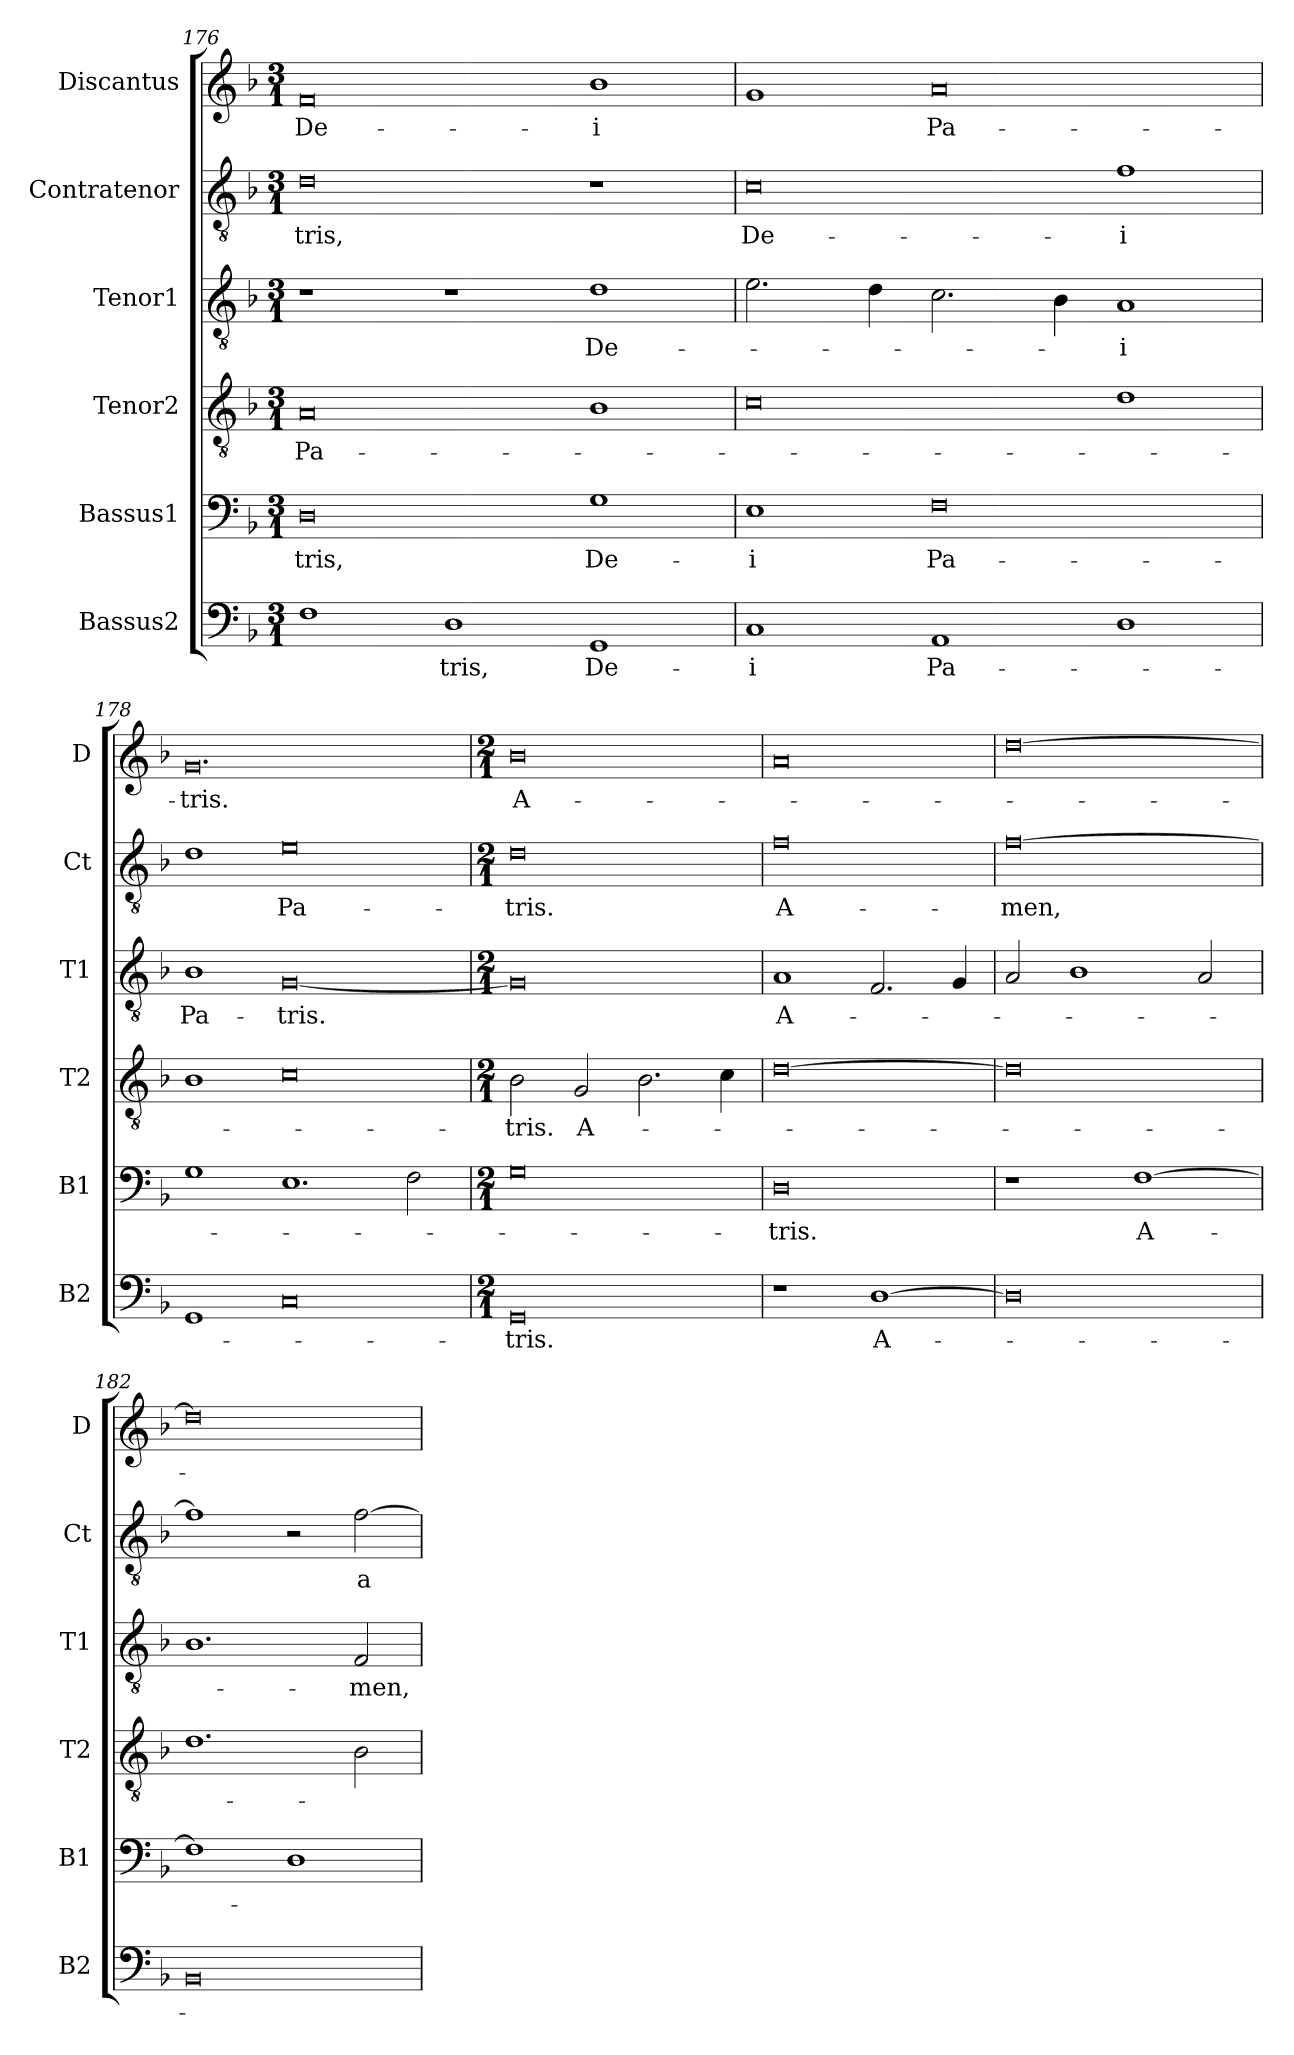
**kern	**text	**kern	**text	**kern	**text	**kern	**text	**kern	**text	**kern	**text
*part6	*part6	*part5	*part5	*part4	*part4	*part3	*part3	*part2	*part2	*part1	*part1
*staff6	*staff6	*staff5	*staff5	*staff4	*staff4	*staff3	*staff3	*staff2	*staff2	*staff1	*staff1
*I"Bassus2	*	*I"Bassus1	*	*I"Tenor2	*	*I"Tenor1	*	*I"Contratenor	*	*I"Discantus	*
*I'B2	*	*I'B1	*	*I'T2	*	*I'T1	*	*I'Ct	*	*I'D	*
*clefF4	*	*clefF4	*	*clefGv2	*	*clefGv2	*	*clefGv2	*	*clefG2	*
*k[b-]	*	*k[b-]	*	*k[b-]	*	*k[b-]	*	*k[b-]	*	*k[b-]	*
*M3/1	*	*M3/1	*	*M3/1	*	*M3/1	*	*M3/1	*	*M3/1	*
=176	=176	=176	=176	=176	=176	=176	=176	=176	=176	=176	=176
1F	.	0D	-tris,	0A	Pa-	1r	.	0d	-tris,	0f	De-
1D	-tris,	.	.	.	.	1r	.	.	.	.	.
1GG	De-	1G	De-	1B-	.	1d	De-	1r	.	1b-	-i
=177	=177	=177	=177	=177	=177	=177	=177	=177	=177	=177	=177
1C	-i	1E	-i	0c	.	2.e\	.	0c	De-	1g	.
.	.	.	.	.	.	4d\	.	.	.	.	.
1AA	Pa-	0F	Pa-	.	.	2.c\	.	.	.	0a	Pa-
.	.	.	.	.	.	4B-\	.	.	.	.	.
1D	.	.	.	1d	.	1A	-i	1f	-i	.	.
=178	=178	=178	=178	=178	=178	=178	=178	=178	=178	=178	=178
1GG	.	1G	.	1B-	.	1B-	Pa-	1d	.	0.g	-tris.
0C	.	1.E	.	0c	.	[0G	-tris.	0e	Pa-	.	.
.	.	2F\	.	.	.	.	.	.	.	.	.
=179	=179	=179	=179	=179	=179	=179	=179	=179	=179	=179	=179
*M2/1	*	*M2/1	*	*M2/1	*	*M2/1	*	*M2/1	*	*M2/1	*
0GG	-tris.	0G	.	2B-\	-tris.	0G]	.	0d	-tris.	0b-	A-
.	.	.	.	2G/	A-	.	.	.	.	.	.
.	.	.	.	2.B-\	.	.	.	.	.	.	.
.	.	.	.	4c\	.	.	.	.	.	.	.
=180	=180	=180	=180	=180	=180	=180	=180	=180	=180	=180	=180
1r	.	0D	-tris.	[0d	.	1A	A-	0f	A-	0a	.
[1D	A-	.	.	.	.	2.F/	.	.	.	.	.
.	.	.	.	.	.	4G/	.	.	.	.	.
=181	=181	=181	=181	=181	=181	=181	=181	=181	=181	=181	=181
0D]	.	1r	.	0d]	.	2A/	.	[0f	-men,	[0dd	.
.	.	.	.	.	.	1B-	.	.	.	.	.
.	.	[1F	A-	.	.	.	.	.	.	.	.
.	.	.	.	.	.	2A/	.	.	.	.	.
=182	=182	=182	=182	=182	=182	=182	=182	=182	=182	=182	=182
0BB-	.	1F]	.	1.d	.	1.B-	.	1f]	.	0dd]	.
.	.	1D	.	.	.	.	.	2r	.	.	.
.	.	.	.	2B-\	.	2F/	-men,	[2f\	a-	.	.
=	=	=	=	=	=	=	=	=	=	=	=
*-	*-	*-	*-	*-	*-	*-	*-	*-	*-	*-	*-
